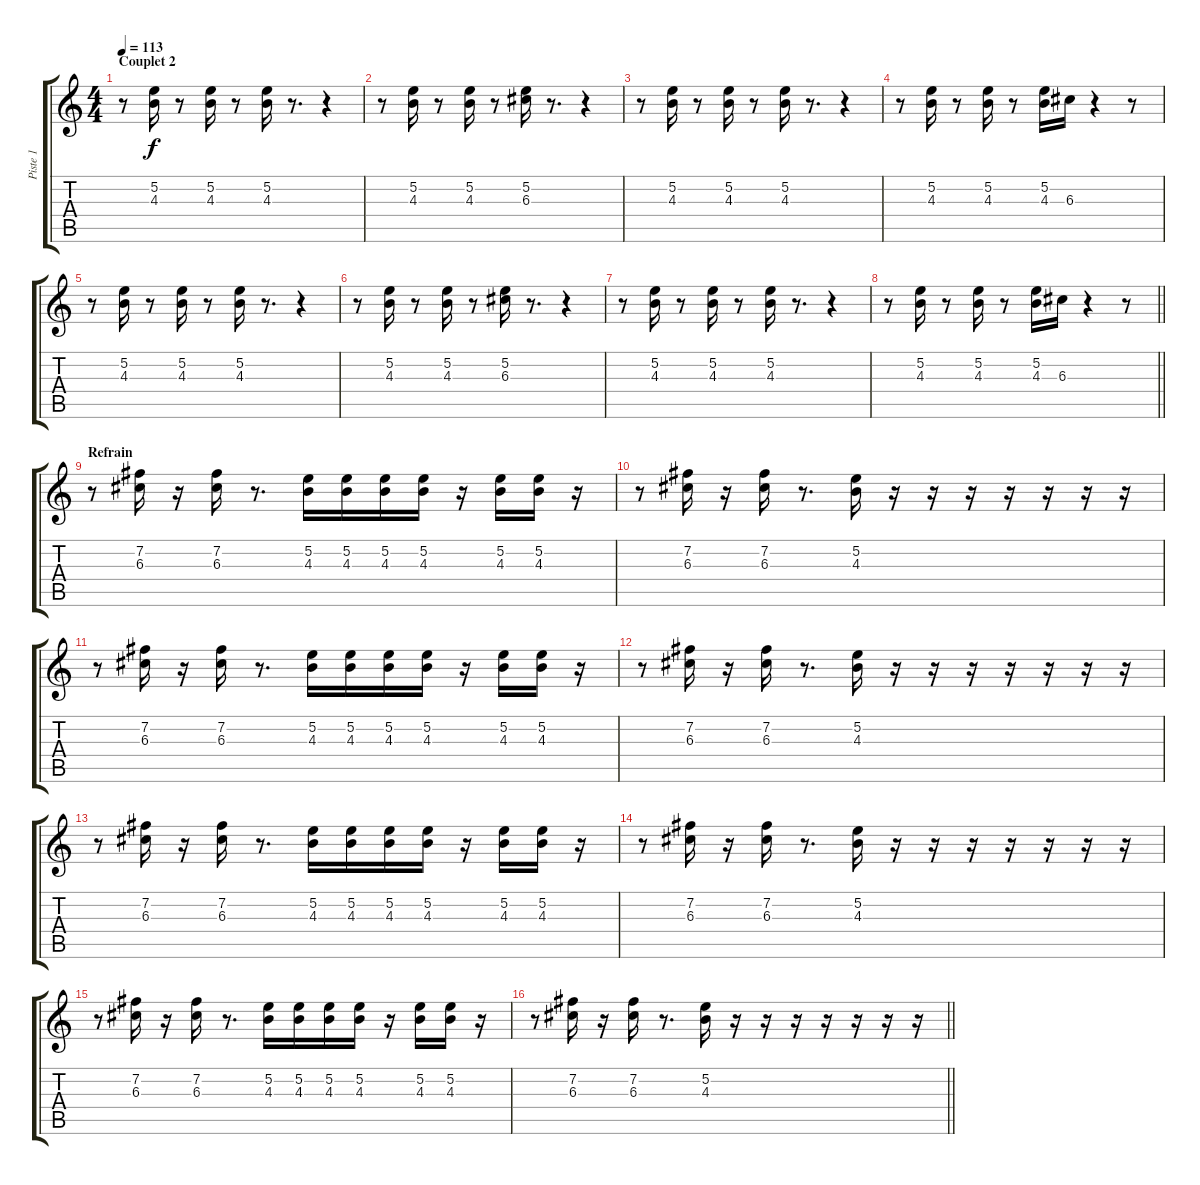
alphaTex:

\track ("Piste 1" "Piste 1") {instrument acousticguitarsteel}
\staff {score tabs}
\tuning (E4 B3 G3 D3 A2 E2) {hide}
\ts (4 4)
\section ("" "Couplet 2")
\tempo 113
\clef g2
\ks c
r.8{dy f} (5.2 4.3).16 r.8 (5.2 4.3).16 r.8 (5.2 4.3).16 r.8{d} r.4 |
r.8 (5.2 4.3).16 r.8 (5.2 4.3).16 r.8 (5.2 6.3).16 r.8{d} r.4 |
r.8 (5.2 4.3).16 r.8 (5.2 4.3).16 r.8 (5.2 4.3).16 r.8{d} r.4 |
r.8 (5.2 4.3).16 r.8 (5.2 4.3).16 r.8 (5.2 4.3).16 6.3.16 r.4 r.8 |
r.8 (5.2 4.3).16 r.8 (5.2 4.3).16 r.8 (5.2 4.3).16 r.8{d} r.4 |
r.8 (5.2 4.3).16 r.8 (5.2 4.3).16 r.8 (5.2 6.3).16 r.8{d} r.4 |
r.8 (5.2 4.3).16 r.8 (5.2 4.3).16 r.8 (5.2 4.3).16 r.8{d} r.4 |
\barLineRight lightlight
r.8 (5.2 4.3).16 r.8 (5.2 4.3).16 r.8 (5.2 4.3).16 6.3.16 r.4 r.8 |
\section ("" "Refrain")
r.8 (7.2 6.3).16 r.16 (7.2 6.3).16 r.8{d} (5.2 4.3).16 (5.2 4.3).16 (5.2 4.3).16 (5.2 4.3).16 r.16 (5.2 4.3).16 (5.2 4.3).16 r.16 |
r.8 (7.2 6.3).16 r.16 (7.2 6.3).16 r.8{d} (5.2 4.3).16 r.16 r.16 r.16 r.16 r.16 r.16 r.16 |
r.8 (7.2 6.3).16 r.16 (7.2 6.3).16 r.8{d} (5.2 4.3).16 (5.2 4.3).16 (5.2 4.3).16 (5.2 4.3).16 r.16 (5.2 4.3).16 (5.2 4.3).16 r.16 |
r.8 (7.2 6.3).16 r.16 (7.2 6.3).16 r.8{d} (5.2 4.3).16 r.16 r.16 r.16 r.16 r.16 r.16 r.16 |
r.8 (7.2 6.3).16 r.16 (7.2 6.3).16 r.8{d} (5.2 4.3).16 (5.2 4.3).16 (5.2 4.3).16 (5.2 4.3).16 r.16 (5.2 4.3).16 (5.2 4.3).16 r.16 |
r.8 (7.2 6.3).16 r.16 (7.2 6.3).16 r.8{d} (5.2 4.3).16 r.16 r.16 r.16 r.16 r.16 r.16 r.16 |
r.8 (7.2 6.3).16 r.16 (7.2 6.3).16 r.8{d} (5.2 4.3).16 (5.2 4.3).16 (5.2 4.3).16 (5.2 4.3).16 r.16 (5.2 4.3).16 (5.2 4.3).16 r.16 |
\barLineRight lightlight
r.8 (7.2 6.3).16 r.16 (7.2 6.3).16 r.8{d} (5.2 4.3).16 r.16 r.16 r.16 r.16 r.16 r.16 r.16
